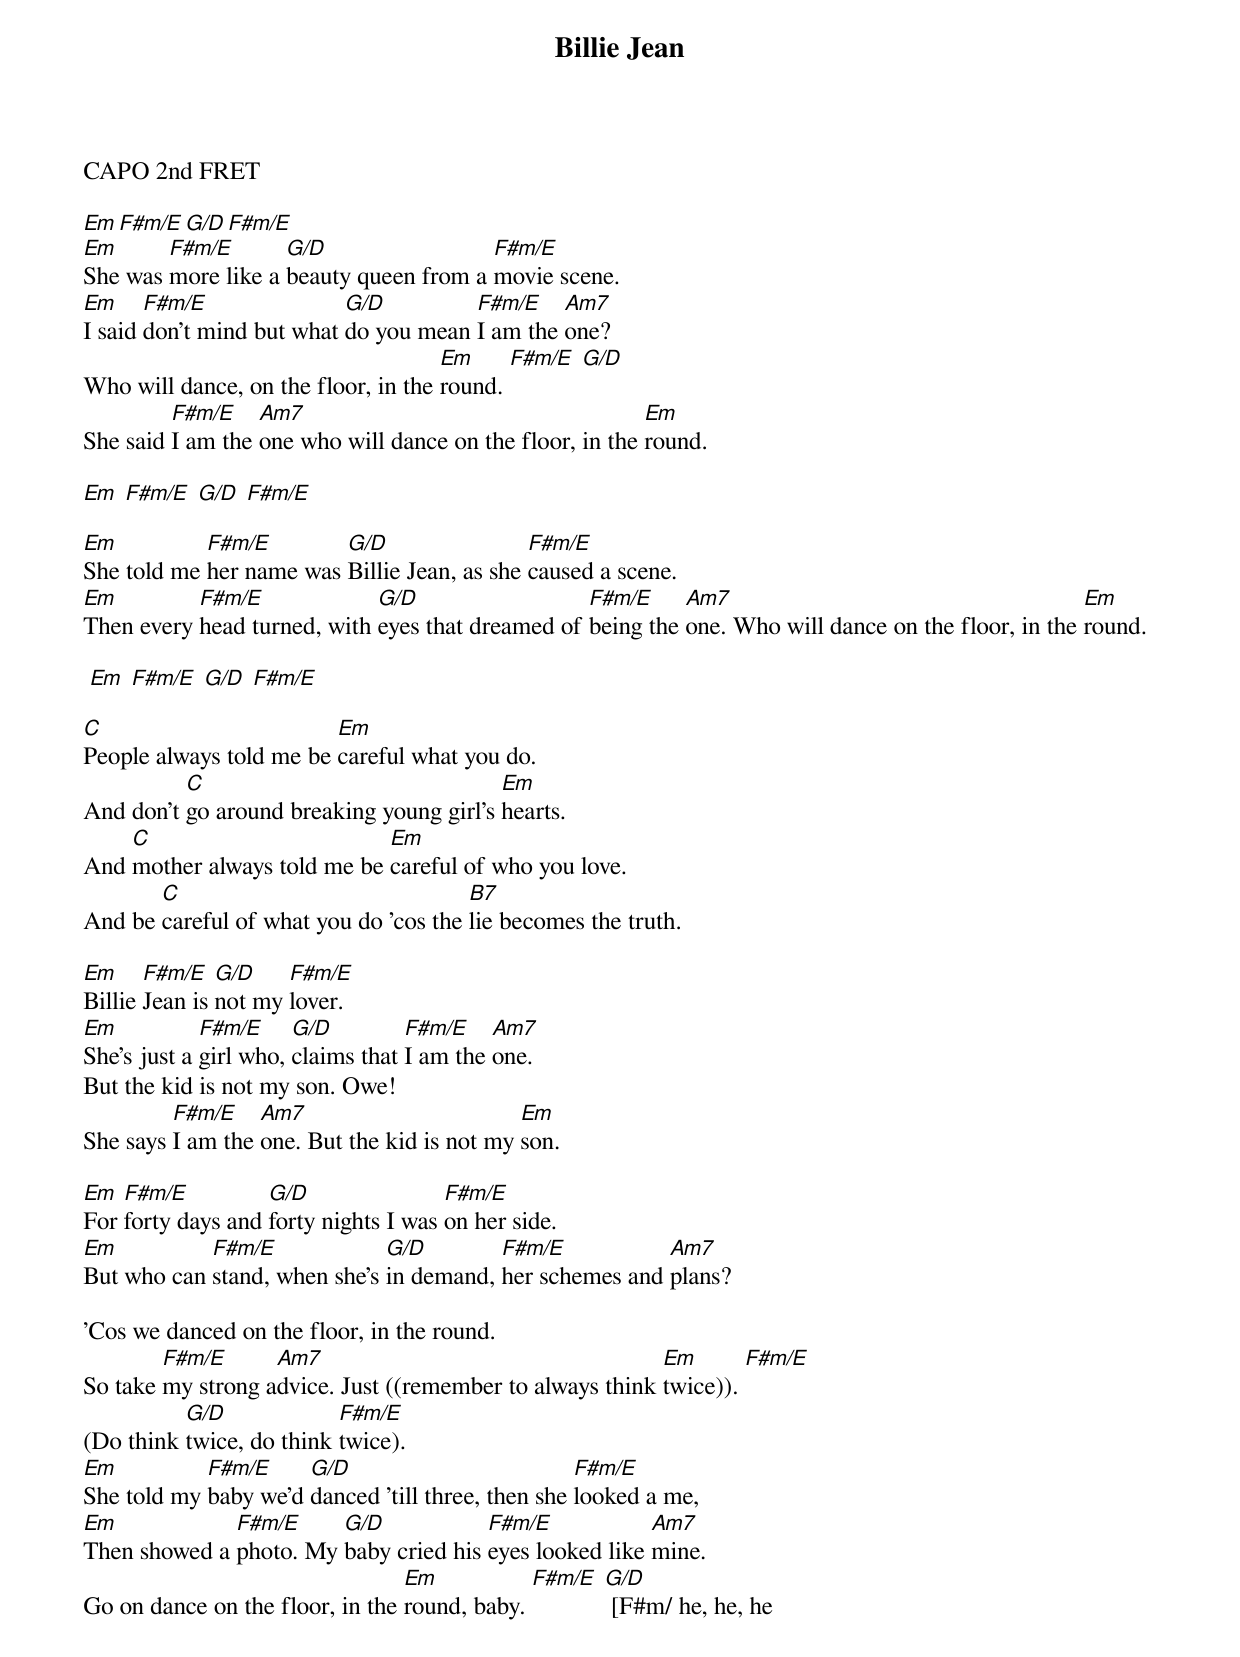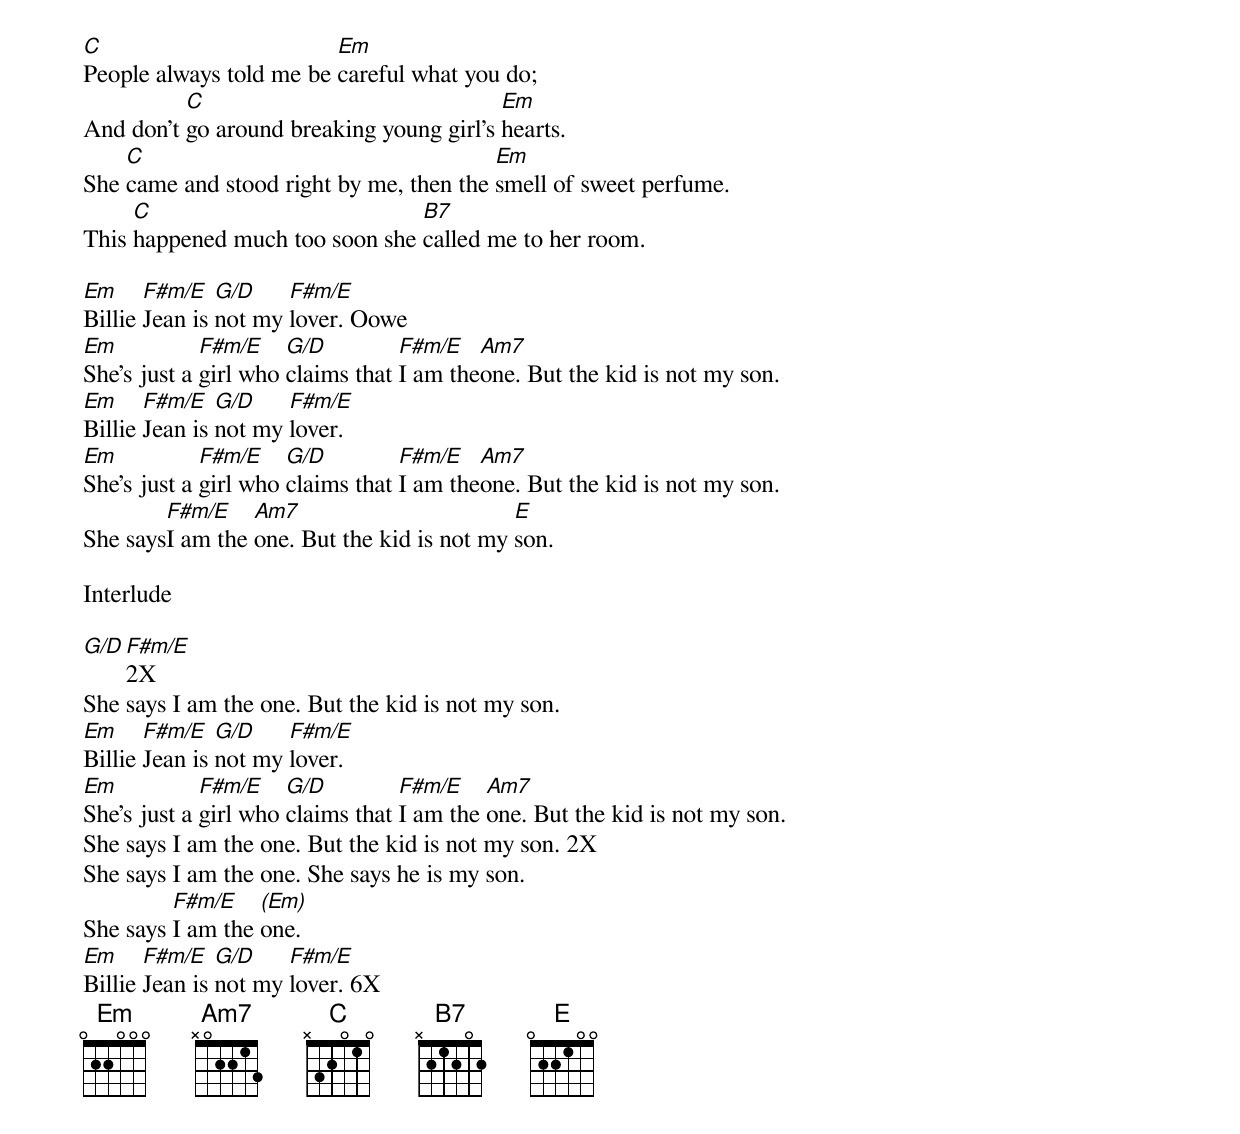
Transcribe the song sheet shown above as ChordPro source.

{title:Billie Jean}
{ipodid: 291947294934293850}
CAPO 2nd FRET

[Em][F#m/E][G/D][F#m/E]
[Em]She was [F#m/E]more like a [G/D]beauty queen from a [F#m/E]movie scene.
[Em]I said [F#m/E]don't mind but what [G/D]do you mean [F#m/E]I am the [Am7]one?
Who will dance, on the floor, in the [Em]round. [F#m/E] [G/D]
She said [F#m/E]I am the [Am7]one who will dance on the floor, in the [Em]round.

[Em] [F#m/E] [G/D] [F#m/E]

[Em]She told me [F#m/E]her name was [G/D]Billie Jean, as she [F#m/E]caused a scene.
[Em]Then every [F#m/E]head turned, with [G/D]eyes that dreamed of [F#m/E]being the [Am7]one. Who will dance on the floor, in the [Em]round.

 [Em] [F#m/E] [G/D] [F#m/E]

[C]People always told me be [Em]careful what you do.
And don't [C]go around breaking young girl's [Em]hearts.
And [C]mother always told me be [Em]careful of who you love.
And be [C]careful of what you do 'cos the [B7]lie becomes the truth.

[Em]Billie [F#m/E]Jean is [G/D]not my [F#m/E]lover.
[Em]She's just a [F#m/E]girl who, [G/D]claims that [F#m/E]I am the [Am7]one.
But the kid is not my son. Owe!
She says [F#m/E]I am the [Am7]one. But the kid is not my [Em]son.

[Em]For [F#m/E]forty days and [G/D]forty nights I was [F#m/E]on her side.
[Em]But who can [F#m/E]stand, when she's [G/D]in demand, [F#m/E]her schemes and [Am7]plans?

'Cos we danced on the floor, in the round.
So take [F#m/E]my strong a[Am7]dvice. Just ((remember to always think [Em]twice)). [F#m/E]
(Do think [G/D]twice, do think [F#m/E]twice).
[Em]She told my [F#m/E]baby we'd [G/D]danced 'till three, then she [F#m/E]looked a me,
[Em]Then showed a [F#m/E]photo. My [G/D]baby cried his [F#m/E]eyes looked like [Am7]mine.
Go on dance on the floor, in the [Em]round, baby. [F#m/E] [G/D] [F#m/ he, he, he

[C]People always told me be [Em]careful what you do;
And don't [C]go around breaking young girl's [Em]hearts.
She [C]came and stood right by me, then the [Em]smell of sweet perfume.
This [C]happened much too soon she [B7]called me to her room.

[Em]Billie [F#m/E]Jean is [G/D]not my [F#m/E]lover. Oowe
[Em]She's just a [F#m/E]girl who [G/D]claims that [F#m/E]I am the[Am7]one. But the kid is not my son.
[Em]Billie [F#m/E]Jean is [G/D]not my [F#m/E]lover.
[Em]She's just a [F#m/E]girl who [G/D]claims that [F#m/E]I am the[Am7]one. But the kid is not my son.
She says[F#m/E]I am the [Am7]one. But the kid is not my [E]son.

Interlude

[G/D][F#m/E]2X
She says I am the one. But the kid is not my son.
[Em]Billie [F#m/E]Jean is [G/D]not my [F#m/E]lover.
[Em]She's just a [F#m/E]girl who [G/D]claims that [F#m/E]I am the [Am7]one. But the kid is not my son.
She says I am the one. But the kid is not my son. 2X
She says I am the one. She says he is my son.
She says [F#m/E]I am the [(Em)]one.
[Em]Billie [F#m/E]Jean is [G/D]not my [F#m/E]lover. 6X
